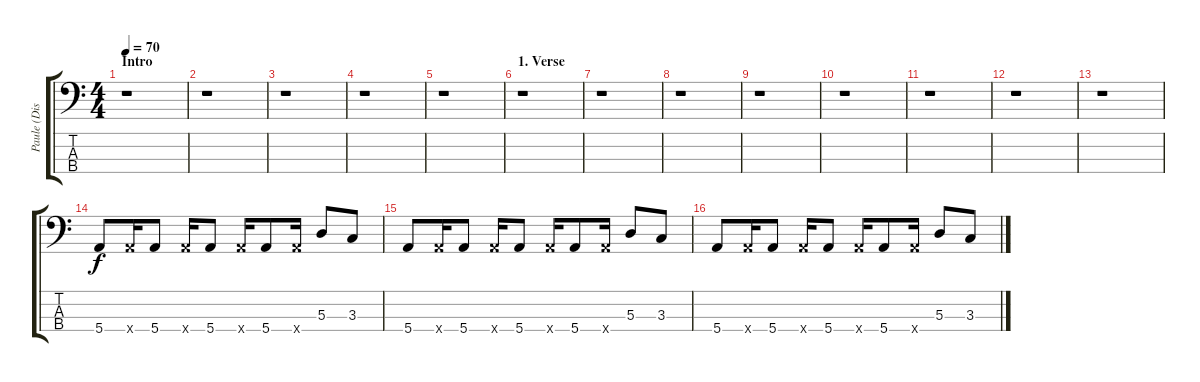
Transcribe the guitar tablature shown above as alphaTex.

\track ("Paule (Distortion Bass)" "Paule (Dis") {instrument electricbassfinger}
\staff {score tabs}
\tuning (G2 D2 A1 E1) {hide}
\ts (4 4)
\section ("" "Intro")
\tempo 70
\clef f4
\ks c
r.1{dy f instrument electricbassfinger} |
r.1 |
r.1 |
r.1 |
r.1 |
\section ("" "1. Verse")
r.1 |
r.1 |
r.1 |
r.1 |
r.1 |
r.1 |
r.1 |
r.1 |
5.4.8 5.4{x}.16 5.4.8 5.4{x}.16 5.4.8 5.4{x}.16 5.4.8 5.4{x}.16 5.3.8 3.3.8 |
5.4.8 5.4{x}.16 5.4.8 5.4{x}.16 5.4.8 5.4{x}.16 5.4.8 5.4{x}.16 5.3.8 3.3.8 |
5.4.8 5.4{x}.16 5.4.8 5.4{x}.16 5.4.8 5.4{x}.16 5.4.8 5.4{x}.16 5.3.8 3.3.8
